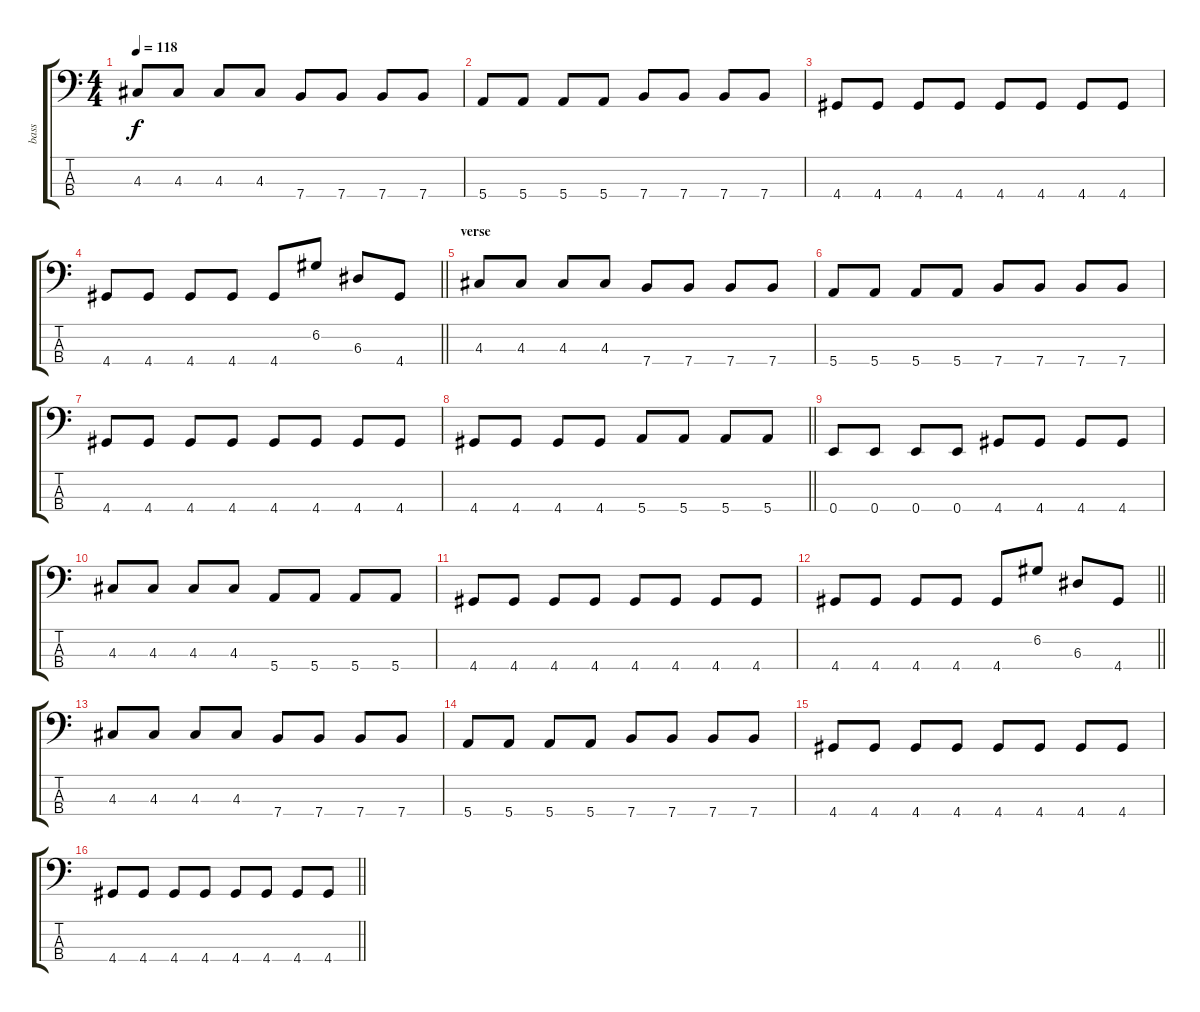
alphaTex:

\track ("bass" "bass") {instrument electricbassfinger}
\staff {score tabs}
\tuning (G2 D2 A1 E1) {hide}
\ts (4 4)
\tempo 118
\clef f4
\ks c
4.3.8{dy f} 4.3.8 4.3.8 4.3.8 7.4.8 7.4.8 7.4.8 7.4.8 |
5.4.8 5.4.8 5.4.8 5.4.8 7.4.8 7.4.8 7.4.8 7.4.8 |
4.4.8 4.4.8 4.4.8 4.4.8 4.4.8 4.4.8 4.4.8 4.4.8 |
\barLineRight lightlight
4.4.8 4.4.8 4.4.8 4.4.8 4.4.8 6.2.8 6.3.8 4.4.8 |
\section ("" "verse ")
4.3.8 4.3.8 4.3.8 4.3.8 7.4.8 7.4.8 7.4.8 7.4.8 |
5.4.8 5.4.8 5.4.8 5.4.8 7.4.8 7.4.8 7.4.8 7.4.8 |
4.4.8 4.4.8 4.4.8 4.4.8 4.4.8 4.4.8 4.4.8 4.4.8 |
\barLineRight lightlight
4.4.8 4.4.8 4.4.8 4.4.8 5.4.8 5.4.8 5.4.8 5.4.8 |
0.4.8 0.4.8 0.4.8 0.4.8 4.4.8 4.4.8 4.4.8 4.4.8 |
4.3.8 4.3.8 4.3.8 4.3.8 5.4.8 5.4.8 5.4.8 5.4.8 |
4.4.8 4.4.8 4.4.8 4.4.8 4.4.8 4.4.8 4.4.8 4.4.8 |
\barLineRight lightlight
4.4.8 4.4.8 4.4.8 4.4.8 4.4.8 6.2.8 6.3.8 4.4.8 |
4.3.8 4.3.8 4.3.8 4.3.8 7.4.8 7.4.8 7.4.8 7.4.8 |
5.4.8 5.4.8 5.4.8 5.4.8 7.4.8 7.4.8 7.4.8 7.4.8 |
4.4.8 4.4.8 4.4.8 4.4.8 4.4.8 4.4.8 4.4.8 4.4.8 |
\barLineRight lightlight
4.4.8 4.4.8 4.4.8 4.4.8 4.4.8 4.4.8 4.4.8 4.4.8
